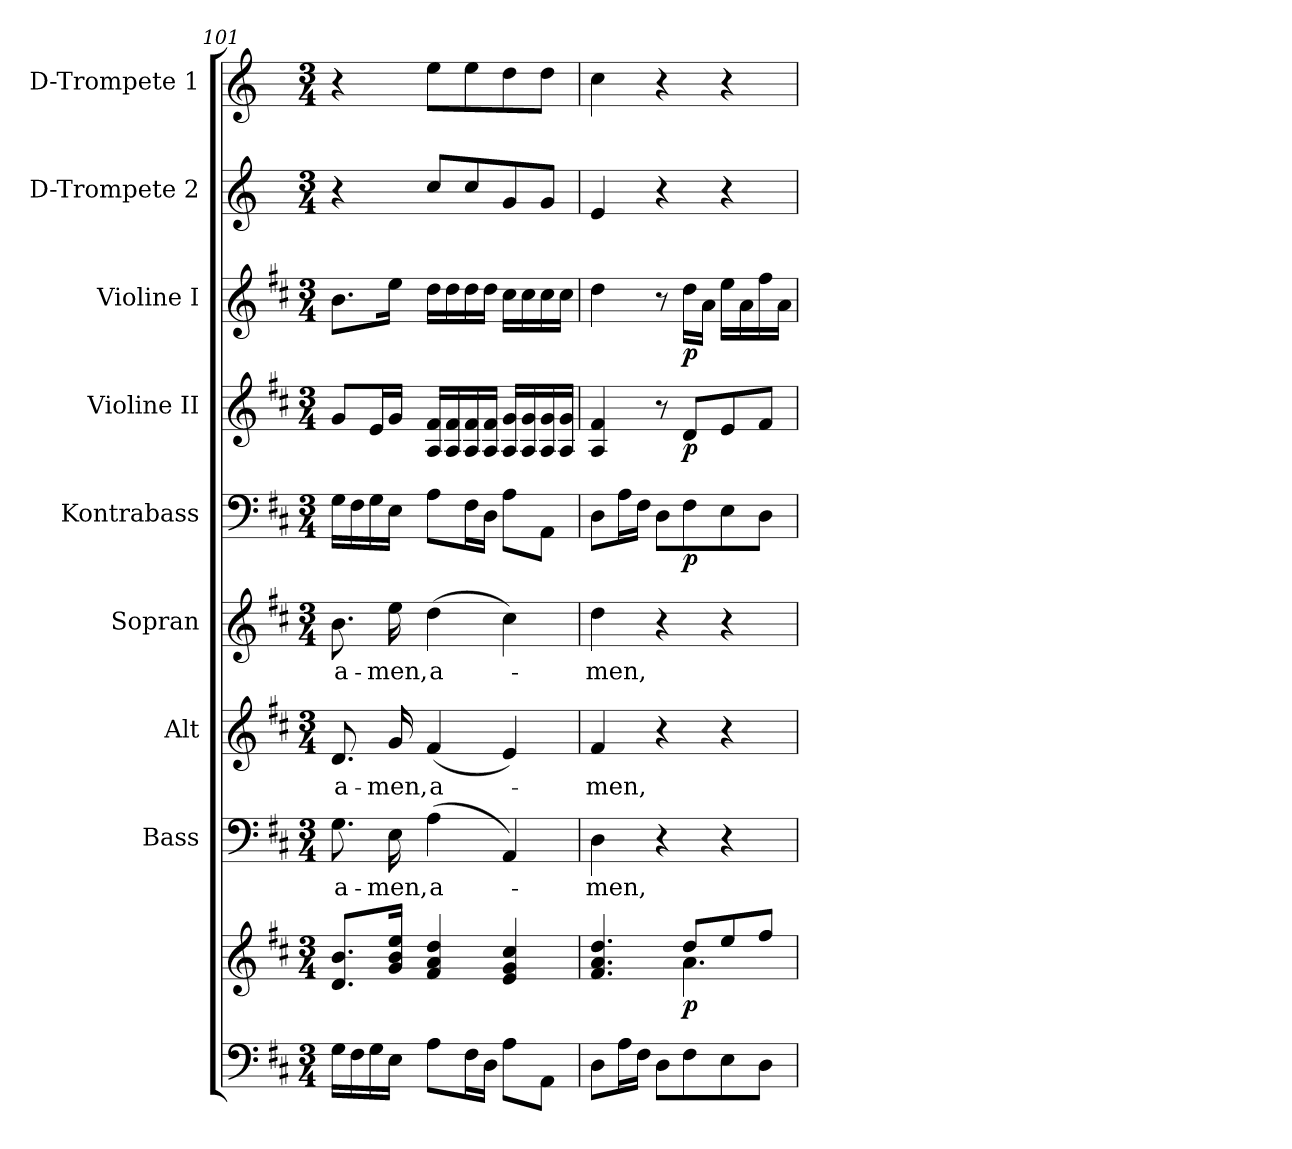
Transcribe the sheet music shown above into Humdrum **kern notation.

**kern	**kern	**dynam	**kern	**text	**kern	**text	**kern	**text	**kern	**dynam	**kern	**dynam	**kern	**dynam	**kern	**kern
*part9	*part9	*part9	*part8	*part8	*part7	*part7	*part6	*part6	*part5	*part5	*part4	*part4	*part3	*part3	*part2	*part1
*staff10	*staff9	*staff9/10	*staff8	*staff8	*staff7	*staff7	*staff6	*staff6	*staff5	*staff5	*staff4	*staff4	*staff3	*staff3	*staff2	*staff1
*	*	*	*I"Bass	*	*I"Alt	*	*I"Sopran	*	*I"Kontrabass	*	*I"Violine II	*	*I"Violine I	*	*I"D-Trompete 2	*I"D-Trompete 1
*	*	*	*I'B.	*	*I'A.	*	*I'S.	*	*I'Kb.	*	*I'Vl. II	*	*I'Vl. I	*	*I'D Trp. 2	*I'D Trp. 1
*clefF4	*clefG2	*	*clefF4	*	*clefG2	*	*clefG2	*	*clefF4	*	*clefG2	*	*clefG2	*	*clefG2	*clefG2
*	*	*	*	*	*	*	*	*	*ITrd7c12	*	*	*	*	*	*ITrd-1c-2	*ITrd-1c-2
*k[f#c#]	*k[f#c#]	*	*k[f#c#]	*	*k[f#c#]	*	*k[f#c#]	*	*k[f#c#]	*	*k[f#c#]	*	*k[f#c#]	*	*k[f#c#]	*k[f#c#]
*D:	*D:	*	*D:	*	*D:	*	*D:	*	*D:	*	*D:	*	*D:	*	*D:	*D:
*M3/4	*M3/4	*	*M3/4	*	*M3/4	*	*M3/4	*	*M3/4	*	*M3/4	*	*M3/4	*	*M3/4	*M3/4
=101	=101	=101	=101	=101	=101	=101	=101	=101	=101	=101	=101	=101	=101	=101	=101	=101
!	!	!	!	!LO:LY:b	!	!LO:LY:b	!	!LO:LY:b	!	!	!	!	!	!	!	!
16G\LL	8.d/ 8.b/L	.	8.G\	a-	8.d/	a-	8.b\	a-	16GG\LL	.	8g/L	.	8.b\L	.	4r	4r
16F#\	.	.	.	.	.	.	.	.	16FF#\	.	.	.	.	.	.	.
16G\	.	.	.	.	.	.	.	.	16GG\	.	16e/L	.	.	.	.	.
!	!	!	!	!LO:LY:b	!	!LO:LY:b	!	!LO:LY:b	!	!	!	!	!	!	!	!
16E\JJ	16g/ 16b/ 16ee/Jk	.	16E\	-men,	16g/	-men,	16ee\	-men,	16EE\JJ	.	16g/JJ	.	16ee\Jk	.	.	.
!	!	!	!	!LO:LY:b	!	!LO:LY:b	!	!LO:LY:b	!	!	!	!	!	!	!	!
8A\L	4f#/ 4a/ 4dd/	.	(>4A\	a-	(<4f#/	a-	(>4dd\	a-	8AA\L	.	16A/ 16f#/LL	.	16dd\LL	.	8dd/L	8ff#\L
.	.	.	.	.	.	.	.	.	.	.	16A/ 16f#/	.	16dd\	.	.	.
16F#\L	.	.	.	.	.	.	.	.	16FF#\L	.	16A/ 16f#/	.	16dd\	.	8dd/	8ff#\
16D\JJ	.	.	.	.	.	.	.	.	16DD\JJ	.	16A/ 16f#/JJ	.	16dd\JJ	.	.	.
8A\L	4e/ 4g/ 4cc#/	.	4AA/)	.	4e/)	.	4cc#\)	.	8AA\L	.	16A/ 16g/LL	.	16cc#\LL	.	8a/	8ee\
.	.	.	.	.	.	.	.	.	.	.	16A/ 16g/	.	16cc#\	.	.	.
8AA\J	.	.	.	.	.	.	.	.	8AAA\J	.	16A/ 16g/	.	16cc#\	.	8a/J	8ee\J
.	.	.	.	.	.	.	.	.	.	.	16A/ 16g/JJ	.	16cc#\JJ	.	.	.
=102	=102	=102	=102	=102	=102	=102	=102	=102	=102	=102	=102	=102	=102	=102	=102	=102
*	*^	*	*	*	*	*	*	*	*	*	*	*	*	*	*	*
!	!	!	!	!	!LO:LY:b	!	!LO:LY:b	!	!LO:LY:b	!	!	!	!	!	!	!	!
8D\L	4.f#/ 4.a/ 4.dd/	4.ryy	.	4D\	-men,	4f#/	-men,	4dd\	-men,	8DD\L	.	4A/ 4f#/	.	4dd\	.	4f#/	4dd\
16A\L	.	.	.	.	.	.	.	.	.	16AA\L	.	.	.	.	.	.	.
16F#\JJ	.	.	.	.	.	.	.	.	.	16FF#\JJ	.	.	.	.	.	.	.
8D\L	.	.	.	4r	.	4r	.	4r	.	8DD\L	.	8r	.	8r	.	4r	4r
!	!	!	!LO:DY:b	!	!	!	!	!	!	!	!LO:DY:b	!	!LO:DY:b	!	!LO:DY:b	!	!
8F#\	8dd/L	4.a\	p	.	.	.	.	.	.	8FF#\	p	8d/L	p	16dd\LL	p	.	.
.	.	.	.	.	.	.	.	.	.	.	.	.	.	16a\JJ	.	.	.
8E\	8ee/	.	.	4r	.	4r	.	4r	.	8EE\	.	8e/	.	16ee\LL	.	4r	4r
.	.	.	.	.	.	.	.	.	.	.	.	.	.	16a\	.	.	.
8D\J	8ff#/J	.	.	.	.	.	.	.	.	8DD\J	.	8f#/J	.	16ff#\	.	.	.
.	.	.	.	.	.	.	.	.	.	.	.	.	.	16a\JJ	.	.	.
*	*v	*v	*	*	*	*	*	*	*	*	*	*	*	*	*	*	*
=	=	=	=	=	=	=	=	=	=	=	=	=	=	=	=	=
*-	*-	*-	*-	*-	*-	*-	*-	*-	*-	*-	*-	*-	*-	*-	*-	*-
